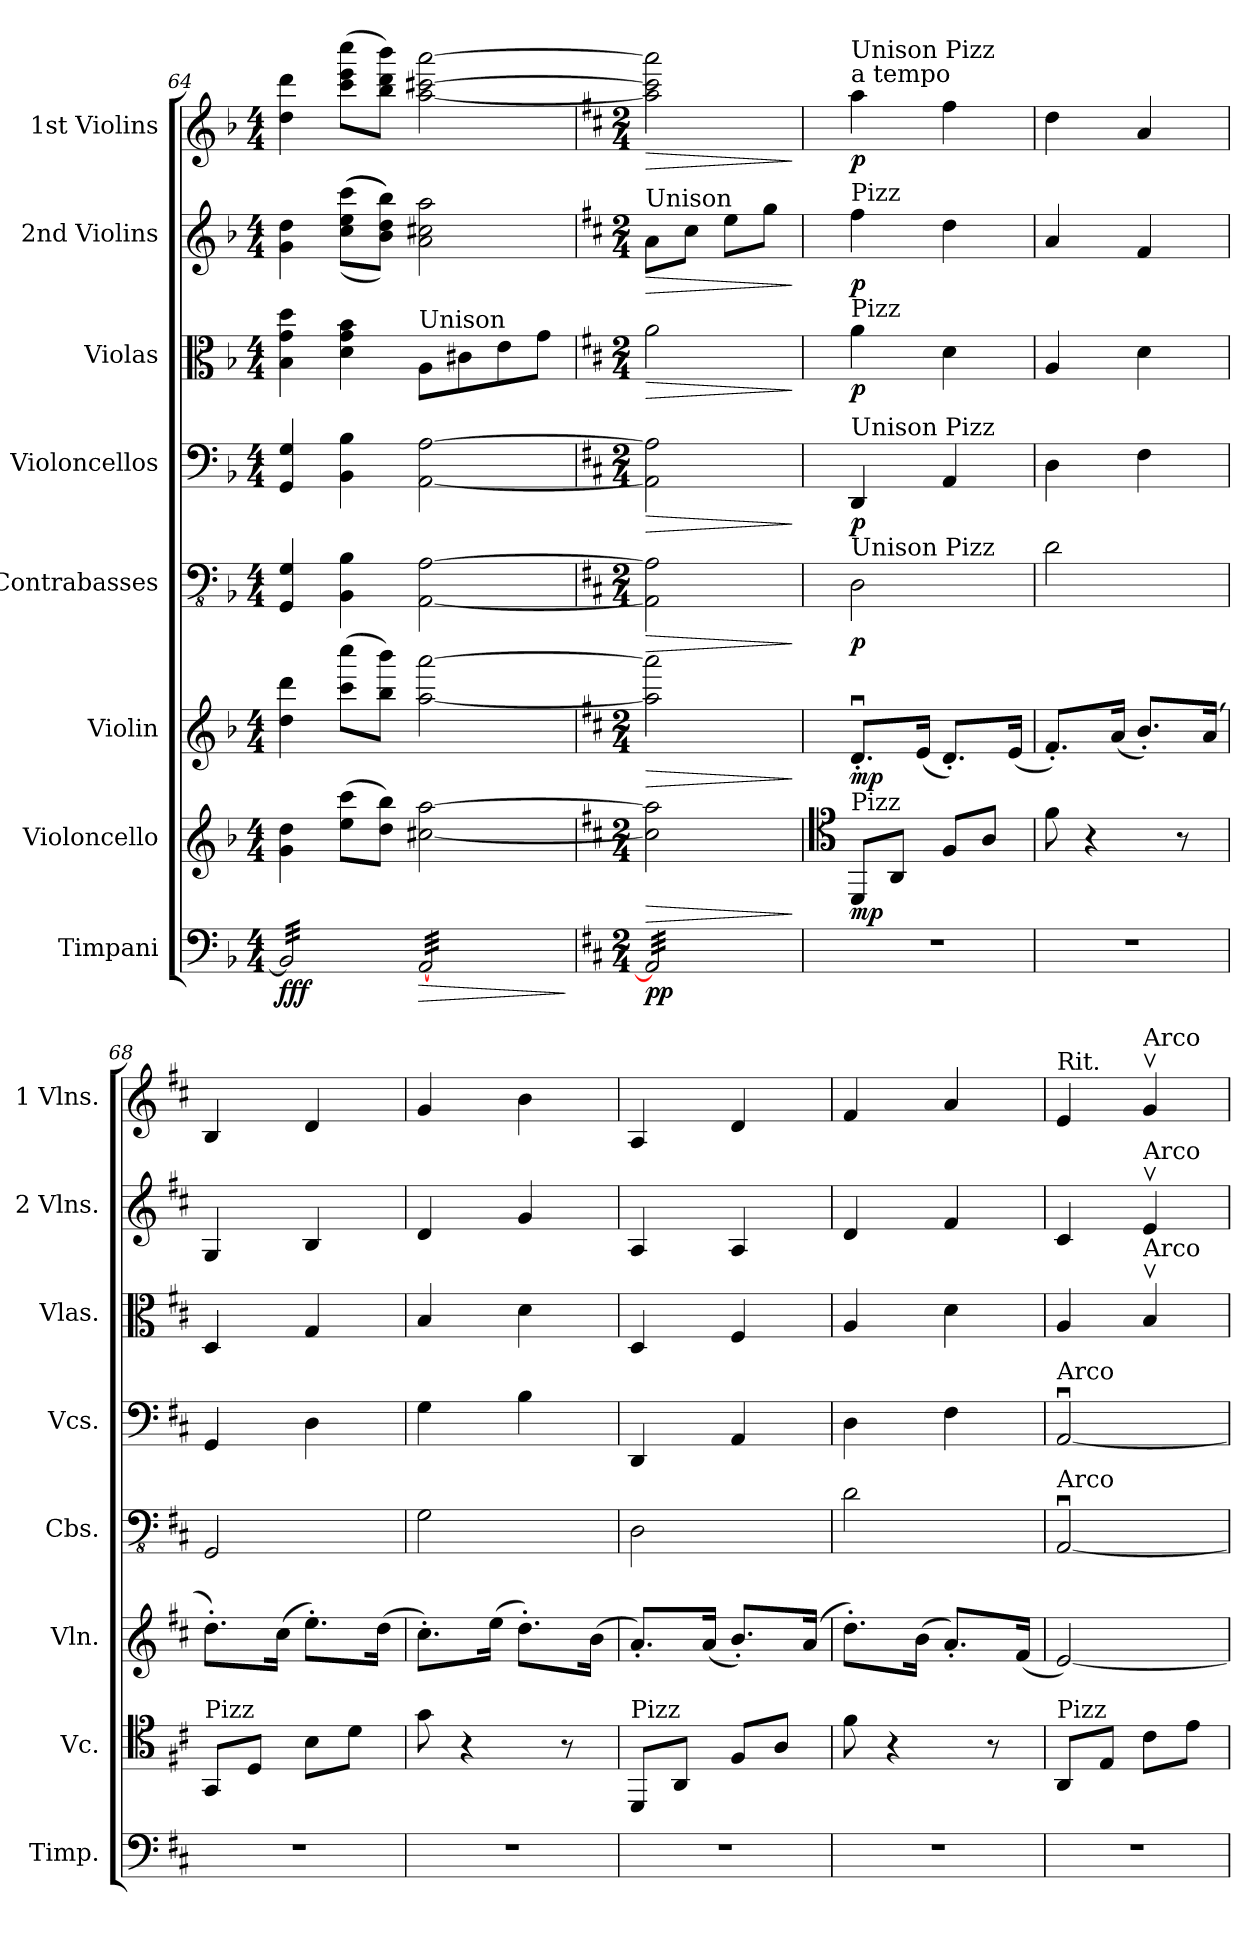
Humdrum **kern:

**kern	**dynam	**kern	**dynam	**kern	**dynam	**kern	**dynam	**kern	**dynam	**kern	**dynam	**kern	**dynam	**kern	**dynam
*part8	*part8	*part7	*part7	*part6	*part6	*part5	*part5	*part4	*part4	*part3	*part3	*part2	*part2	*part1	*part1
*staff8	*staff8	*staff7	*staff7	*staff6	*staff6	*staff5	*staff5	*staff4	*staff4	*staff3	*staff3	*staff2	*staff2	*staff1	*staff1
*I"Timpani	*	*I"Violoncello	*	*I"Violin	*	*I"Contrabasses	*	*I"Violoncellos	*	*I"Violas	*	*I"2nd Violins	*	*I"1st Violins	*
*I'Timp.	*	*I'Vc.	*	*I'Vln.	*	*I'Cbs.	*	*I'Vcs.	*	*I'Vlas.	*	*I'2 Vlns.	*	*I'1 Vlns.	*
*clefF4	*	*clefG2	*	*clefG2	*	*clefFv4	*	*clefF4	*	*clefC3	*	*clefG2	*	*clefG2	*
*k[b-]	*	*k[b-]	*	*k[b-]	*	*k[b-]	*	*k[b-]	*	*k[b-]	*	*k[b-]	*	*k[b-]	*
*M4/4	*	*M4/4	*	*M4/4	*	*M4/4	*	*M4/4	*	*M4/4	*	*M4/4	*	*M4/4	*
=64	=64	=64	=64	=64	=64	=64	=64	=64	=64	=64	=64	=64	=64	=64	=64
!	!LO:DY:b	!	!	!	!	!	!	!	!	!	!	!	!	!	!
*tremolo	*	*	*	*	*	*	*	*	*	*	*	*	*	*	*
32BB-/]LLL	fff	4g\ 4dd\	.	4dd\ 4ddd\	.	4GGG/ 4GG/	.	4GG/ 4G/	.	4B-\ 4g\ 4dd\	.	4g\ 4dd\	.	4dd\ 4ddd\	.
32BB-/	.	.	.	.	.	.	.	.	.	.	.	.	.	.	.
32BB-/	.	.	.	.	.	.	.	.	.	.	.	.	.	.	.
32BB-/	.	.	.	.	.	.	.	.	.	.	.	.	.	.	.
32BB-/	.	.	.	.	.	.	.	.	.	.	.	.	.	.	.
32BB-/	.	.	.	.	.	.	.	.	.	.	.	.	.	.	.
32BB-/	.	.	.	.	.	.	.	.	.	.	.	.	.	.	.
32BB-/	.	.	.	.	.	.	.	.	.	.	.	.	.	.	.
*	*	*	*	*	*	*	*	*	*	*	*	*	*	*MM55	*
32BB-/	.	(8ee\ 8ccc\L	.	(8ccc\ 8cccc\L	.	4BBB-\ 4BB-\	.	4BB-\ 4B-\	.	4d\ 4g\ 4b-\	.	(((8cc\ 8ee\ 8ccc\L	.	(8ccc\ 8eee\ 8cccc\L	.
32BB-/	.	.	.	.	.	.	.	.	.	.	.	.	.	.	.
32BB-/	.	.	.	.	.	.	.	.	.	.	.	.	.	.	.
32BB-/	.	.	.	.	.	.	.	.	.	.	.	.	.	.	.
*	*	*	*	*	*	*	*	*	*	*	*	*	*	*MM50	*
32BB-/	.	8dd\ 8bb-\J)	.	8bb-\ 8bbb-\J)	.	.	.	.	.	.	.	8b-\ 8dd\ 8bb-\J)))	.	8bb-\ 8ddd\ 8bbb-\J)	.
32BB-/	.	.	.	.	.	.	.	.	.	.	.	.	.	.	.
32BB-/	.	.	.	.	.	.	.	.	.	.	.	.	.	.	.
32BB-/JJJ	.	.	.	.	.	.	.	.	.	.	.	.	.	.	.
!	!	!	!	!	!	!	!	!	!	!LO:TX:a:t=Unison	!	!	!	!	!
!	!LO:HP:b	!	!	!	!	!	!	!	!	!	!	!	!	!	!
[32AA/LLL	>	[2cc#X\ [2aa\	.	[2aa\ [2aaa\	.	[2AAA\ [2AA\	.	[2AA\ [2A\	.	8A\L	.	2a\ 2cc#X\ 2aa\	.	[2aa\ [2ccc#X\ [2aaa\	.
32AA/	.	.	.	.	.	.	.	.	.	.	.	.	.	.	.
32AA/	.	.	.	.	.	.	.	.	.	.	.	.	.	.	.
32AA/	.	.	.	.	.	.	.	.	.	.	.	.	.	.	.
32AA/	.	.	.	.	.	.	.	.	.	8c#X\	.	.	.	.	.
32AA/	.	.	.	.	.	.	.	.	.	.	.	.	.	.	.
32AA/	.	.	.	.	.	.	.	.	.	.	.	.	.	.	.
32AA/	.	.	.	.	.	.	.	.	.	.	.	.	.	.	.
32AA/	.	.	.	.	.	.	.	.	.	8e\	.	.	.	.	.
32AA/	.	.	.	.	.	.	.	.	.	.	.	.	.	.	.
32AA/	.	.	.	.	.	.	.	.	.	.	.	.	.	.	.
32AA/	.	.	.	.	.	.	.	.	.	.	.	.	.	.	.
32AA/	.	.	.	.	.	.	.	.	.	8g\J	.	.	.	.	.
32AA/	.	.	.	.	.	.	.	.	.	.	.	.	.	.	.
32AA/	.	.	.	.	.	.	.	.	.	.	.	.	.	.	.
32AA/JJJ	.	.	.	.	.	.	.	.	.	.	.	.	.	.	.
.	]	.	.	.	.	.	.	.	.	.	.	.	.	.	.
=65	=65	=65	=65	=65	=65	=65	=65	=65	=65	=65	=65	=65	=65	=65	=65
*k[f#c#]	*	*k[f#c#]	*	*k[f#c#]	*	*k[f#c#]	*	*k[f#c#]	*	*k[f#c#]	*	*k[f#c#]	*	*k[f#c#]	*
*M2/4	*	*M2/4	*	*M2/4	*	*M2/4	*	*M2/4	*	*M2/4	*	*M2/4	*	*M2/4	*
*	*	*	*	*	*	*	*	*	*	*	*	*	*	*MM45	*
!	!	!	!	!	!	!	!	!	!	!	!	!LO:TX:a:t=Unison	!	!	!
!	!LO:DY:b	!	!LO:HP:b	!	!LO:HP:b	!	!LO:HP:b	!	!LO:HP:b	!	!LO:HP:b	!	!LO:HP:b	!	!LO:HP:b
32AA/]LLL	pp	2cc#\] 2aa\]	>	2aa\] 2aaa\]	>	2AAA\] 2AA\]	>	2AA\] 2A\]	>	2a\	>	8a\L	>	2aa\] 2ccc#\] 2aaa\]	>
32AA/	.	.	.	.	.	.	.	.	.	.	.	.	.	.	.
32AA/	.	.	.	.	.	.	.	.	.	.	.	.	.	.	.
32AA/	.	.	.	.	.	.	.	.	.	.	.	.	.	.	.
32AA/	.	.	.	.	.	.	.	.	.	.	.	8cc#\J	.	.	.
32AA/	.	.	.	.	.	.	.	.	.	.	.	.	.	.	.
32AA/	.	.	.	.	.	.	.	.	.	.	.	.	.	.	.
32AA/	.	.	.	.	.	.	.	.	.	.	.	.	.	.	.
32AA/	.	.	.	.	.	.	.	.	.	.	.	8ee\L	.	.	.
32AA/	.	.	.	.	.	.	.	.	.	.	.	.	.	.	.
32AA/	.	.	.	.	.	.	.	.	.	.	.	.	.	.	.
32AA/	.	.	.	.	.	.	.	.	.	.	.	.	.	.	.
32AA/	.	.	.	.	.	.	.	.	.	.	.	8gg\J	.	.	.
32AA/	.	.	.	.	.	.	.	.	.	.	.	.	.	.	.
32AA/	.	.	.	.	.	.	.	.	.	.	.	.	.	.	.
32AA/JJJ	.	.	.	.	.	.	.	.	.	.	.	.	.	.	.
*Xtremolo	*	*	*	*	*	*	*	*	*	*	*	*	*	*	*
.	.	.	]	.	]	.	]	.	]	.	]	.	]	.	]
=66	=66	=66	=66	=66	=66	=66	=66	=66	=66	=66	=66	=66	=66	=66	=66
!!LO:REH:place=s1:a:B:fs=14:t=E
*	*	*clefC4	*	*	*	*	*	*	*	*	*	*	*	*	*
*	*	*	*	*	*	*	*	*	*	*	*	*	*	*MM90	*
!	!	!	!	!	!	!	!	!	!	!	!	!	!	!LO:TX:a:t=a tempo	!
!	!	!	!	!	!	!	!	!	!	!	!	!	!	!LO:TX:a:t=Unison Pizz	!
!	!	!	!	!	!	!	!	!	!	!	!	!LO:TX:a:t=Pizz	!	!	!
!	!	!	!	!	!	!	!	!	!	!LO:TX:a:t=Pizz	!	!	!	!	!
!	!	!	!	!	!	!	!	!LO:TX:a:t=Unison Pizz	!	!	!	!	!	!	!
!	!	!	!	!	!	!LO:TX:a:t=Unison Pizz	!	!	!	!	!	!	!	!	!
!	!	!LO:TX:a:t=Pizz	!	!	!	!	!	!	!	!	!	!	!	!	!
!	!	!	!LO:DY:b	!	!LO:DY:b	!	!LO:DY:b	!	!LO:DY:b	!	!LO:DY:b	!	!LO:DY:b	!	!LO:DY:b
2r	.	8DD/L	mp	8.du'/L	mp	2DD\	p	4DD/	p	4a\	p	4ff#\	p	4aa\	p
.	.	8AA/J	.	.	.	.	.	.	.	.	.	.	.	.	.
.	.	.	.	(16e/Jk	.	.	.	.	.	.	.	.	.	.	.
.	.	8F#/L	.	8.d'/L)	.	.	.	4AA/	.	4d\	.	4dd\	.	4ff#\	.
.	.	8A/J	.	.	.	.	.	.	.	.	.	.	.	.	.
.	.	.	.	(16e/Jk	.	.	.	.	.	.	.	.	.	.	.
=67	=67	=67	=67	=67	=67	=67	=67	=67	=67	=67	=67	=67	=67	=67	=67
2r	.	8f#\	.	8.f#'/L)	.	2D\	.	4D\	.	4A/	.	4a/	.	4dd\	.
.	.	4r	.	.	.	.	.	.	.	.	.	.	.	.	.
.	.	.	.	(16a/Jk	.	.	.	.	.	.	.	.	.	.	.
.	.	.	.	8.b'/L)	.	.	.	4F#\	.	4d\	.	4f#/	.	4a/	.
.	.	8r	.	.	.	.	.	.	.	.	.	.	.	.	.
.	.	.	.	(16a/Jk	.	.	.	.	.	.	.	.	.	.	.
=68	=68	=68	=68	=68	=68	=68	=68	=68	=68	=68	=68	=68	=68	=68	=68
!	!	!LO:TX:a:t=Pizz	!	!	!	!	!	!	!	!	!	!	!	!	!
2r	.	8GG/L	.	8.dd'\L)	.	2GGG/	.	4GG/	.	4D/	.	4G/	.	4B/	.
.	.	8D/J	.	.	.	.	.	.	.	.	.	.	.	.	.
.	.	.	.	(16cc#\Jk	.	.	.	.	.	.	.	.	.	.	.
.	.	8B\L	.	8.ee'\L)	.	.	.	4D\	.	4G/	.	4B/	.	4d/	.
.	.	8d\J	.	.	.	.	.	.	.	.	.	.	.	.	.
.	.	.	.	(16dd\Jk	.	.	.	.	.	.	.	.	.	.	.
=69	=69	=69	=69	=69	=69	=69	=69	=69	=69	=69	=69	=69	=69	=69	=69
2r	.	8g\	.	8.cc#'\L)	.	2GG\	.	4G\	.	4B/	.	4d/	.	4g/	.
.	.	4r	.	.	.	.	.	.	.	.	.	.	.	.	.
.	.	.	.	(16ee\Jk	.	.	.	.	.	.	.	.	.	.	.
.	.	.	.	8.dd'\L)	.	.	.	4B\	.	4d\	.	4g/	.	4b\	.
.	.	8r	.	.	.	.	.	.	.	.	.	.	.	.	.
.	.	.	.	(16b\Jk	.	.	.	.	.	.	.	.	.	.	.
=70	=70	=70	=70	=70	=70	=70	=70	=70	=70	=70	=70	=70	=70	=70	=70
!	!	!LO:TX:a:t=Pizz	!	!	!	!	!	!	!	!	!	!	!	!	!
2r	.	8DD/L	.	8.a'/L)	.	2DD\	.	4DD/	.	4D/	.	4A/	.	4A/	.
.	.	8AA/J	.	.	.	.	.	.	.	.	.	.	.	.	.
.	.	.	.	(16a/Jk	.	.	.	.	.	.	.	.	.	.	.
.	.	8F#/L	.	8.b'/L)	.	.	.	4AA/	.	4F#/	.	4A/	.	4d/	.
.	.	8A/J	.	.	.	.	.	.	.	.	.	.	.	.	.
.	.	.	.	(16a/Jk	.	.	.	.	.	.	.	.	.	.	.
=71	=71	=71	=71	=71	=71	=71	=71	=71	=71	=71	=71	=71	=71	=71	=71
2r	.	8f#\	.	8.dd'\L)	.	2D\	.	4D\	.	4A/	.	4d/	.	4f#/	.
.	.	4r	.	.	.	.	.	.	.	.	.	.	.	.	.
.	.	.	.	(16b\Jk	.	.	.	.	.	.	.	.	.	.	.
.	.	.	.	8.a'/L)	.	.	.	4F#\	.	4d\	.	4f#/	.	4a/	.
.	.	8r	.	.	.	.	.	.	.	.	.	.	.	.	.
.	.	.	.	(16f#/Jk	.	.	.	.	.	.	.	.	.	.	.
=72	=72	=72	=72	=72	=72	=72	=72	=72	=72	=72	=72	=72	=72	=72	=72
*	*	*	*	*	*	*	*	*	*	*	*	*	*	*MM85	*
!	!	!	!	!	!	!	!	!	!	!	!	!	!	!LO:TX:a:t=Rit.	!
!	!	!	!	!	!	!	!	!LO:TX:a:t=Arco	!	!	!	!	!	!	!
!	!	!	!	!	!	!LO:TX:a:t=Arco	!	!	!	!	!	!	!	!	!
!	!	!LO:TX:a:t=Pizz	!	!	!	!	!	!	!	!	!	!	!	!	!
2r	.	8AA/L	.	[2e/)	.	[2AAAu/	.	[2AAu/	.	4A/	.	4c#/	.	4e/	.
.	.	8E/J	.	.	.	.	.	.	.	.	.	.	.	.	.
*	*	*	*	*	*	*	*	*	*	*	*	*	*	*MM80	*
!	!	!	!	!	!	!	!	!	!	!	!	!	!	!LO:TX:a:t=Arco	!
!	!	!	!	!	!	!	!	!	!	!	!	!LO:TX:a:t=Arco	!	!	!
!	!	!	!	!	!	!	!	!	!	!LO:TX:a:t=Arco	!	!	!	!	!
.	.	8c#\L	.	.	.	.	.	.	.	4Bv/	.	4ev/	.	4gv/	.
.	.	8e\J	.	.	.	.	.	.	.	.	.	.	.	.	.
=	=	=	=	=	=	=	=	=	=	=	=	=	=	=	=
*-	*-	*-	*-	*-	*-	*-	*-	*-	*-	*-	*-	*-	*-	*-	*-
